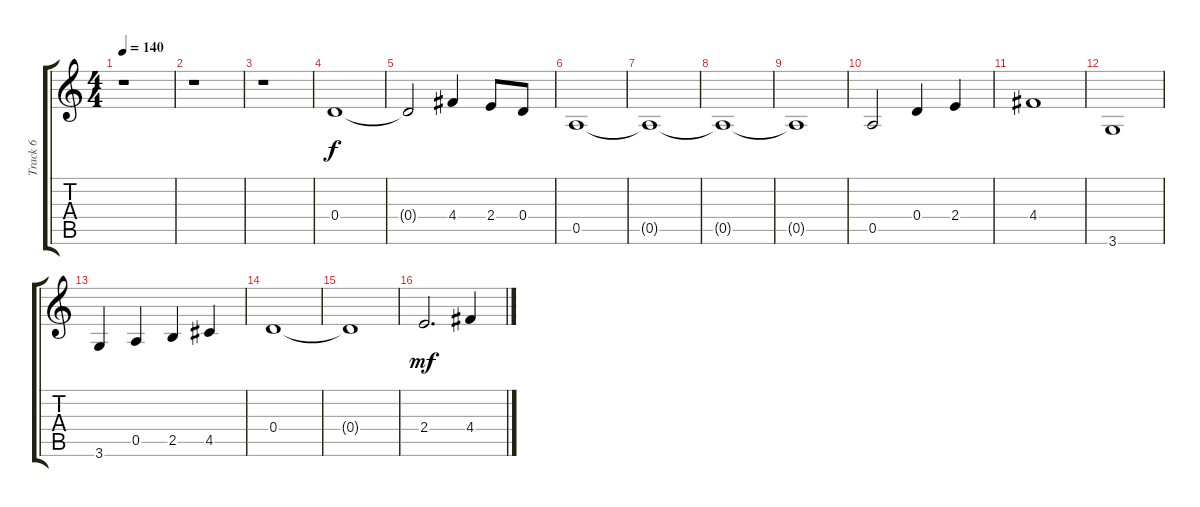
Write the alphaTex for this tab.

\track ("Track 6" "Track 6") {instrument contrabass}
\staff {score tabs}
\tuning (E4 B3 G3 D3 A2 E2) {hide}
\ts (4 4)
\tempo 140
\clef g2
\ks c
r.1{dy f} |
r.1 |
r.1 |
0.4.1 |
0.4{t}.2 4.4.4 2.4.8 0.4.8 |
0.5.1 |
0.5{t}.1 |
0.5{t}.1 |
0.5{t}.1 |
0.5.2 0.4.4 2.4.4 |
4.4.1 |
3.6.1 |
3.6.4 0.5.4 2.5.4 4.5.4 |
0.4.1 |
0.4{t}.1 |
2.4.2{d dy mf} 4.4.4
